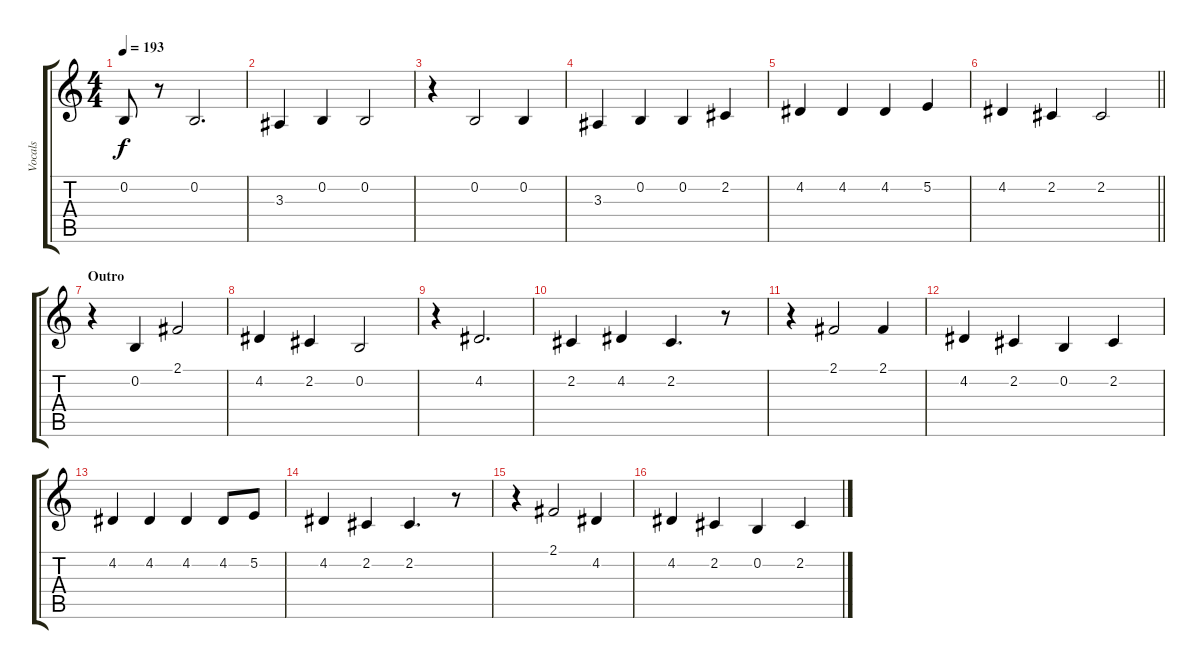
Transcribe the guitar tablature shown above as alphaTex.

\track ("Vocals" "Vocals") {instrument altosax}
\staff {score tabs}
\tuning (E4 B3 G3 D3 A2 E2) {hide}
\ts (4 4)
\tempo 193
\clef g2
\ks c
0.2{t}.8{dy f} r.8 0.2.2{d} |
3.3.4 0.2.4 0.2.2 |
r.4 0.2.2 0.2.4 |
3.3.4 0.2.4 0.2.4 2.2.4 |
4.2.4 4.2.4 4.2.4 5.2.4 |
\barLineRight lightlight
4.2.4 2.2.4 2.2.2 |
\section ("" "Outro")
r.4 0.2.4 2.1.2 |
4.2.4 2.2.4 0.2.2 |
r.4 4.2.2{d} |
2.2.4 4.2.4 2.2.4{d} r.8 |
r.4 2.1.2 2.1.4 |
4.2.4 2.2.4 0.2.4 2.2.4 |
4.2.4 4.2.4 4.2.4 4.2.8 5.2.8 |
4.2.4 2.2.4 2.2.4{d} r.8 |
r.4 2.1.2 4.2.4 |
4.2.4 2.2.4 0.2.4 2.2.4
